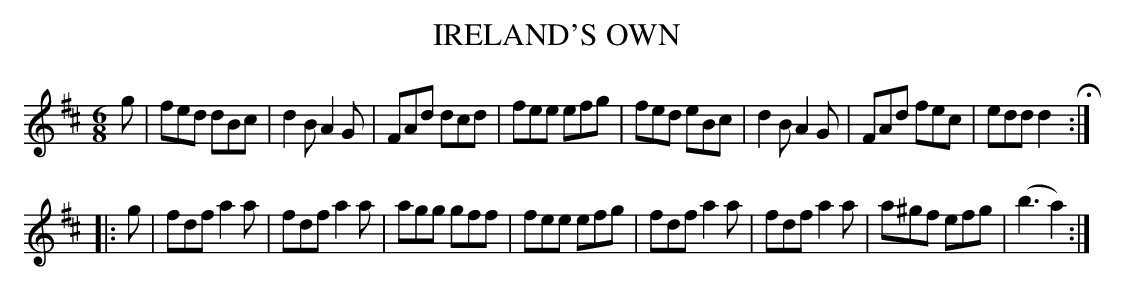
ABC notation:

X:1
T: IRELAND'S OWN
M: 6/8
L: 1/8
K: D
g |\
fed dBc | d2B A2G | FAd dcd | fee efg |\
fed eBc | d2B A2G | FAd fec | edd d2 H:|
|: g |\
fdf a2a | fdf a2a | agg gff | fee efg |\
fdf a2a | fdf a2a | a^gf efg | (b3 a2) :|
